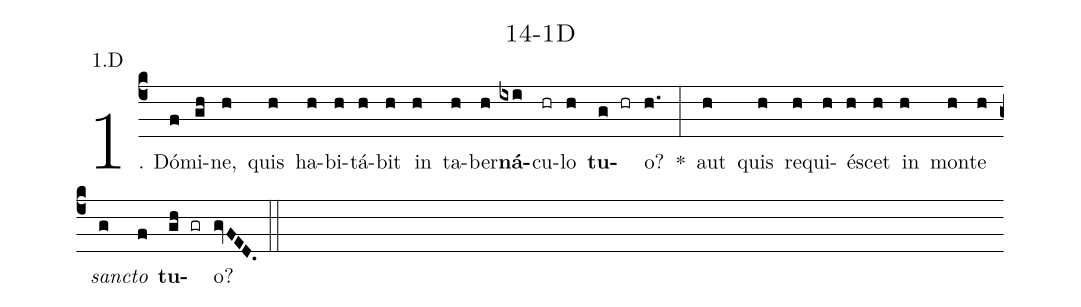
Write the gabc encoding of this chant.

name: 14-1D;
annotation: 1.D;
%%
(c4)1. Dó(f)mi(gh)ne,(h) quis(h) ha(h)bi(h)tá(h)bit(h) in(h) ta(h)ber(h)<b>ná</b>(ixi)cu(hr)lo(h) <b>tu</b>(g hr)o?(h.) *(:) aut(h) quis(h) re(h)qui(h)é(h)scet(h) in(h) mon(h)te(h) <i>sanc</i>(g)<i>to</i>(f) <b>tu</b>(gh gr)o?(gvFED.) (::)
